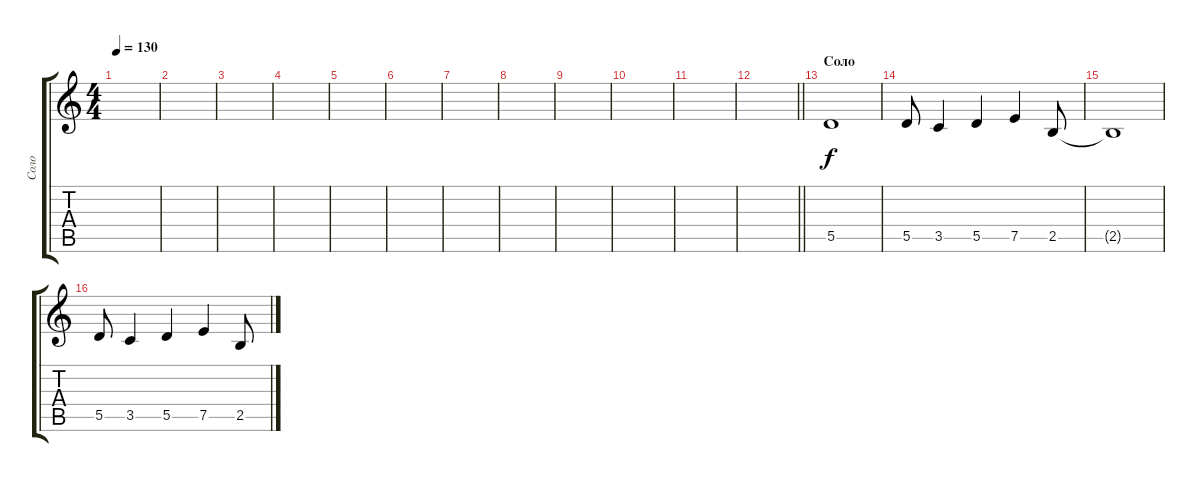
\track ("Соло" "Соло") {instrument overdrivenguitar}
\staff {score tabs}
\tuning (E4 B3 G3 D3 A2 E2) {hide}
\ts (4 4)
\tempo 130
\clef g2
\ks c
|
|
|
|
|
|
|
|
|
|
|
\barLineRight lightlight
|
\section ("" "Соло")
5.5.1{volume 13} |
5.5.8 3.5.4 5.5.4 7.5.4 2.5.8 |
2.5{t}.1 |
5.5.8 3.5.4 5.5.4 7.5.4 2.5.8
